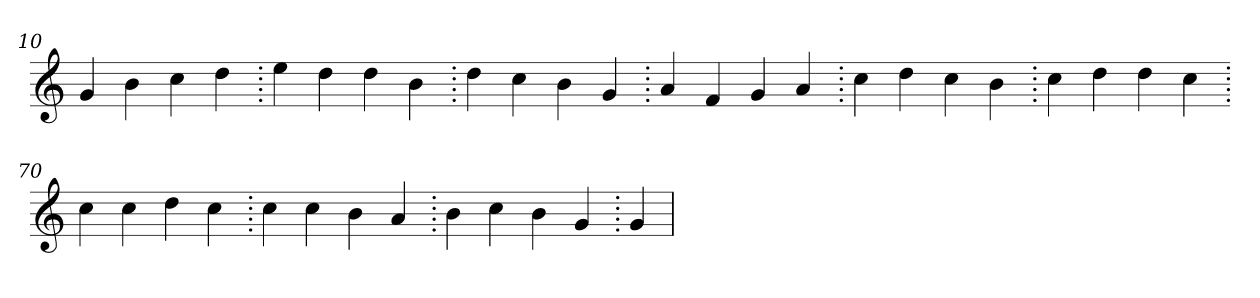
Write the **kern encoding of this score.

**kern
*part1
*staff1
*clefG2
=10.
4g
4b
4cc
4dd
=20.
4ee
4dd
4dd
4b
=30.
4dd
4cc
4b
4g
=40.
4a
4f
4g
4a
=50.
4cc
4dd
4cc
4b
=60.
4cc
4dd
4dd
4cc
=70.
4cc
4cc
4dd
4cc
=80.
4cc
4cc
4b
4a
=90.
4b
4cc
4b
4g
=100.
4g
=
*-
